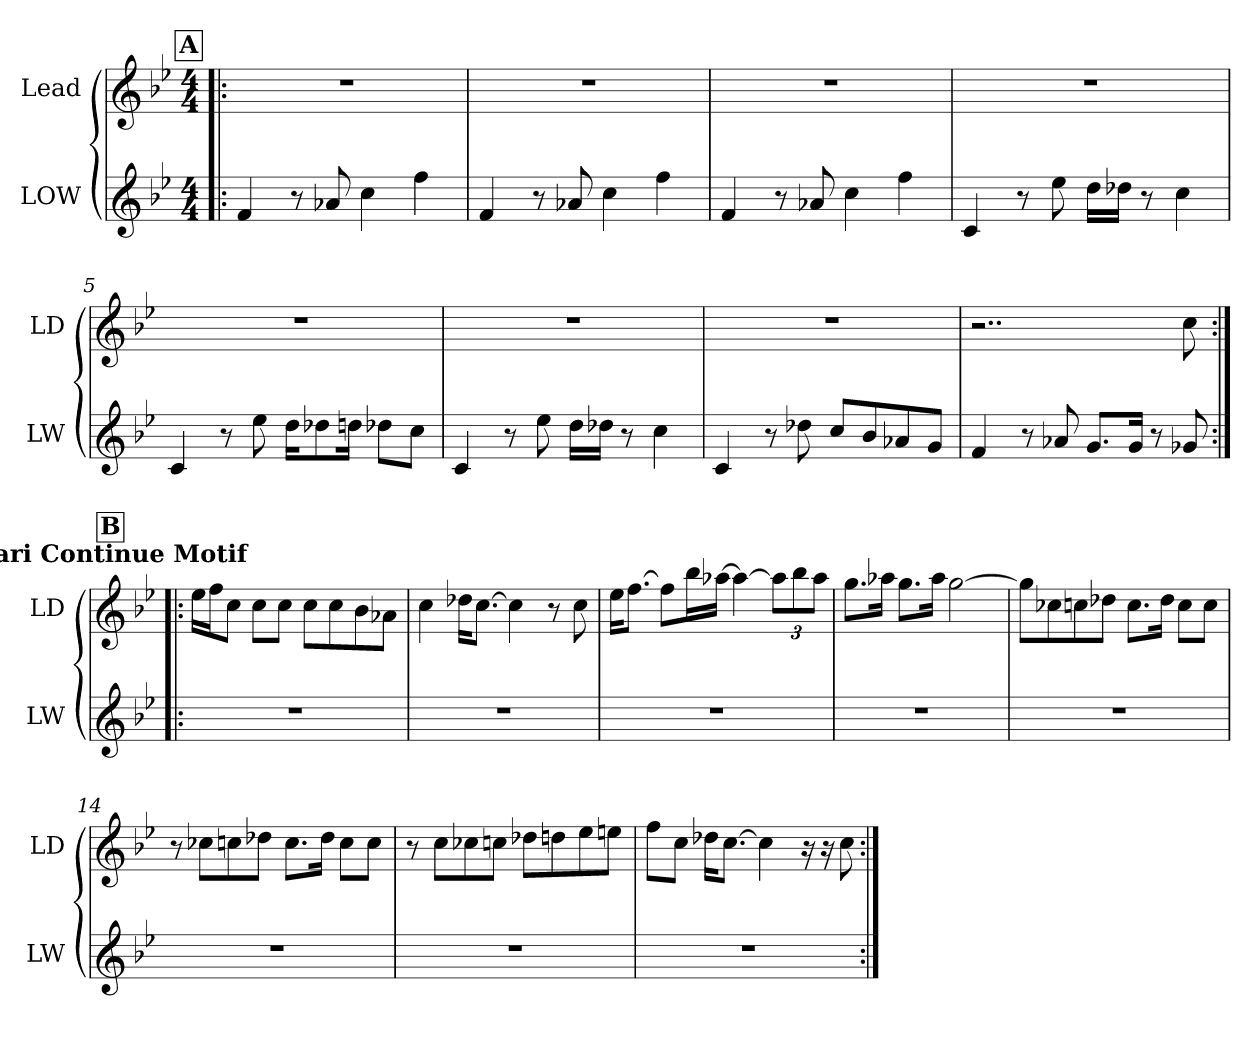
**kern	**kern
*part2	*part1
*staff2	*staff1
*I"LOW	*I"Lead
*I'LW	*I'LD
*clefG2	*clefG2
*k[b-e-]	*k[b-e-]
*B-:	*B-:
*M4/4	*M4/4
!!LO:REH:place=s1:a:fs=15.4:t=A
=1!|:	=1!|:
4f/	1r
8r	.
8a-X/	.
4cc\	.
4ff\	.
=2	=2
4f/	1r
8r	.
8a-X/	.
4cc\	.
4ff\	.
=3	=3
4f/	1r
8r	.
8a-X/	.
4cc\	.
4ff\	.
=4	=4
4c/	1r
8r	.
8ee-\	.
16dd\LL	.
16dd-X\JJ	.
8r	.
4cc\	.
!!LO:LB:g=z
=5	=5
4c/	1r
8r	.
8ee-\	.
16dd\KL	.
8dd-X\	.
16ddn\Jk	.
8dd-X\L	.
8cc\J	.
=6	=6
4c/	1r
8r	.
8ee-\	.
16dd\LL	.
16dd-X\JJ	.
8r	.
4cc\	.
=7	=7
4c/	1r
8r	.
8dd-X\	.
8cc/L	.
8b-/	.
8a-X/	.
8g/J	.
=8	=8
4f/	2..r
8r	.
8a-X/	.
8.g/L	.
16g/Jk	.
8r	.
8g-X/	8cc\
!!LO:LB:g=z
!!LO:REH:place=s1:a:enc=none:fs=15.4:t=Bari Continue Motif
!!LO:REH:place=s1:b:fs=15.4:t=B
=9:|!|:	=9:|!|:
1r	16ee-\LL
.	16ff\J
.	8cc\J
.	8cc\L
.	8cc\J
.	8cc\L
.	8cc\
.	8b-\
.	8a-X\J
=10	=10
1r	4cc\
.	16dd-X\KL
.	[8.cc\J
.	4cc\]
.	8r
.	8cc\
=11	=11
1r	16ee-\KL
.	[8.ff\J
.	8ff\L]
.	16bb-\L
.	[16aa-X\JJ
.	4aa-\_
*	*Xbrackettup
.	12aa-\L]
.	12bb-\
.	12aa-\J
=12	=12
1r	8.gg\L
.	16aa-X\Jk
.	8.gg\L
.	16aa-\Jk
.	[2gg\
!!LO:LB:g=z
=13	=13
1r	8gg\L]
.	8cc-X\
.	8ccn\
.	8dd-X\J
.	8.cc\L
.	16dd-\Jk
.	8cc\L
.	8cc\J
=14	=14
1r	8r
.	8cc-X\L
.	8ccn\
.	8dd-X\J
.	8.cc\L
.	16dd-\Jk
.	8cc\L
.	8cc\J
=15	=15
1r	8r
.	8cc\L
.	8cc-X\
.	8ccn\J
.	8dd-X\L
.	8ddn\
.	8ee-\
.	8een\J
=16	=16
1r	8ff\L
.	8cc\J
.	16dd-X\KL
.	[8.cc\J
.	4cc\]
.	16r
.	16r
.	8cc\
=:|!	=:|!
*-	*-
